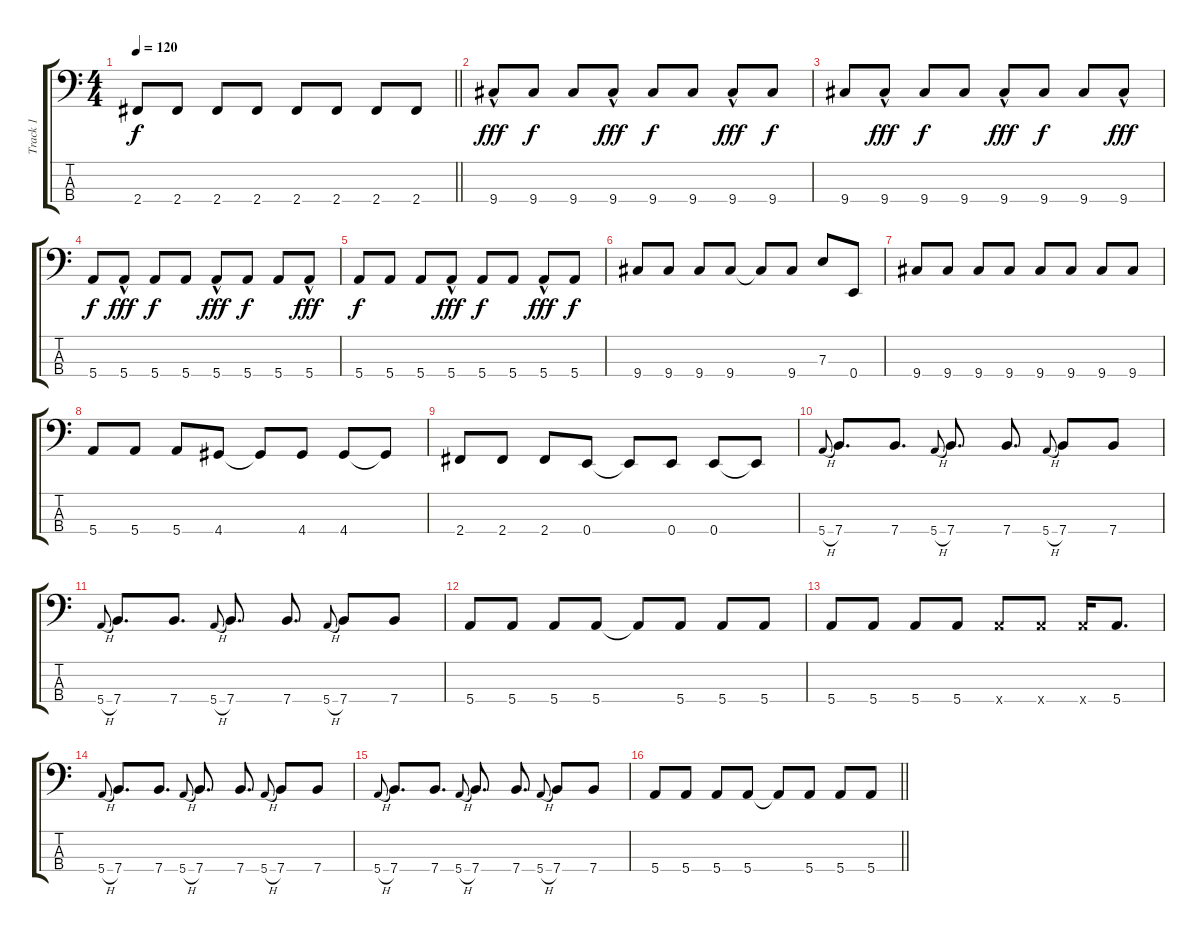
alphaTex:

\track ("Track 1" "Track 1") {instrument electricbassfinger}
\staff {score tabs}
\tuning (G2 D2 A1 E1) {hide}
\ts (4 4)
\tempo 120
\clef f4
\barLineRight lightlight
\ks c
2.4.8{dy f} 2.4.8 2.4.8 2.4.8 2.4.8 2.4.8 2.4.8 2.4.8 |
9.4{hac}.8{dy fff} 9.4.8{dy f} 9.4.8 9.4{hac}.8{dy fff} 9.4.8{dy f} 9.4.8 9.4{hac}.8{dy fff} 9.4.8{dy f} |
9.4.8 9.4{hac}.8{dy fff} 9.4.8{dy f} 9.4.8 9.4{hac}.8{dy fff} 9.4.8{dy f} 9.4.8 9.4{hac}.8{dy fff} |
5.4.8{dy f} 5.4{hac}.8{dy fff} 5.4.8{dy f} 5.4.8 5.4{hac}.8{dy fff} 5.4.8{dy f} 5.4.8 5.4{hac}.8{dy fff} |
5.4.8{dy f} 5.4.8 5.4.8 5.4{hac}.8{dy fff} 5.4.8{dy f} 5.4.8 5.4{hac}.8{dy fff} 5.4.8{dy f} |
9.4.8 9.4.8 9.4.8 9.4.8 9.4{t}.8 9.4.8 7.3.8 0.4.8 |
9.4.8 9.4.8 9.4.8 9.4.8 9.4.8 9.4.8 9.4.8 9.4.8 |
5.4.8 5.4.8 5.4.8 4.4.8 4.4{t}.8 4.4.8 4.4.8 4.4{t}.8 |
2.4.8 2.4.8 2.4.8 0.4.8 0.4{t}.8 0.4.8 0.4.8 0.4{t}.8 |
5.4{h}.8{gr onbeat} 7.4.8{d} 7.4.8{d} 5.4{h}.8{gr onbeat} 7.4.8{d} 7.4.8{d} 5.4{h}.8{gr onbeat} 7.4.8 7.4.8 |
5.4{h}.8{gr onbeat} 7.4.8{d} 7.4.8{d} 5.4{h}.8{gr onbeat} 7.4.8{d} 7.4.8{d} 5.4{h}.8{gr onbeat} 7.4.8 7.4.8 |
5.4.8 5.4.8 5.4.8 5.4.8 5.4{t}.8 5.4.8 5.4.8 5.4.8 |
5.4.8 5.4.8 5.4.8 5.4.8 5.4{x}.8 5.4{x}.8 5.4{x}.16 5.4.8{d} |
5.4{h}.8{gr onbeat} 7.4.8{d} 7.4.8{d} 5.4{h}.8{gr onbeat} 7.4.8{d} 7.4.8{d} 5.4{h}.8{gr onbeat} 7.4.8 7.4.8 |
5.4{h}.8{gr onbeat} 7.4.8{d} 7.4.8{d} 5.4{h}.8{gr onbeat} 7.4.8{d} 7.4.8{d} 5.4{h}.8{gr onbeat} 7.4.8 7.4.8 |
\barLineRight lightlight
5.4.8 5.4.8 5.4.8 5.4.8 5.4{t}.8 5.4.8 5.4.8 5.4.8
